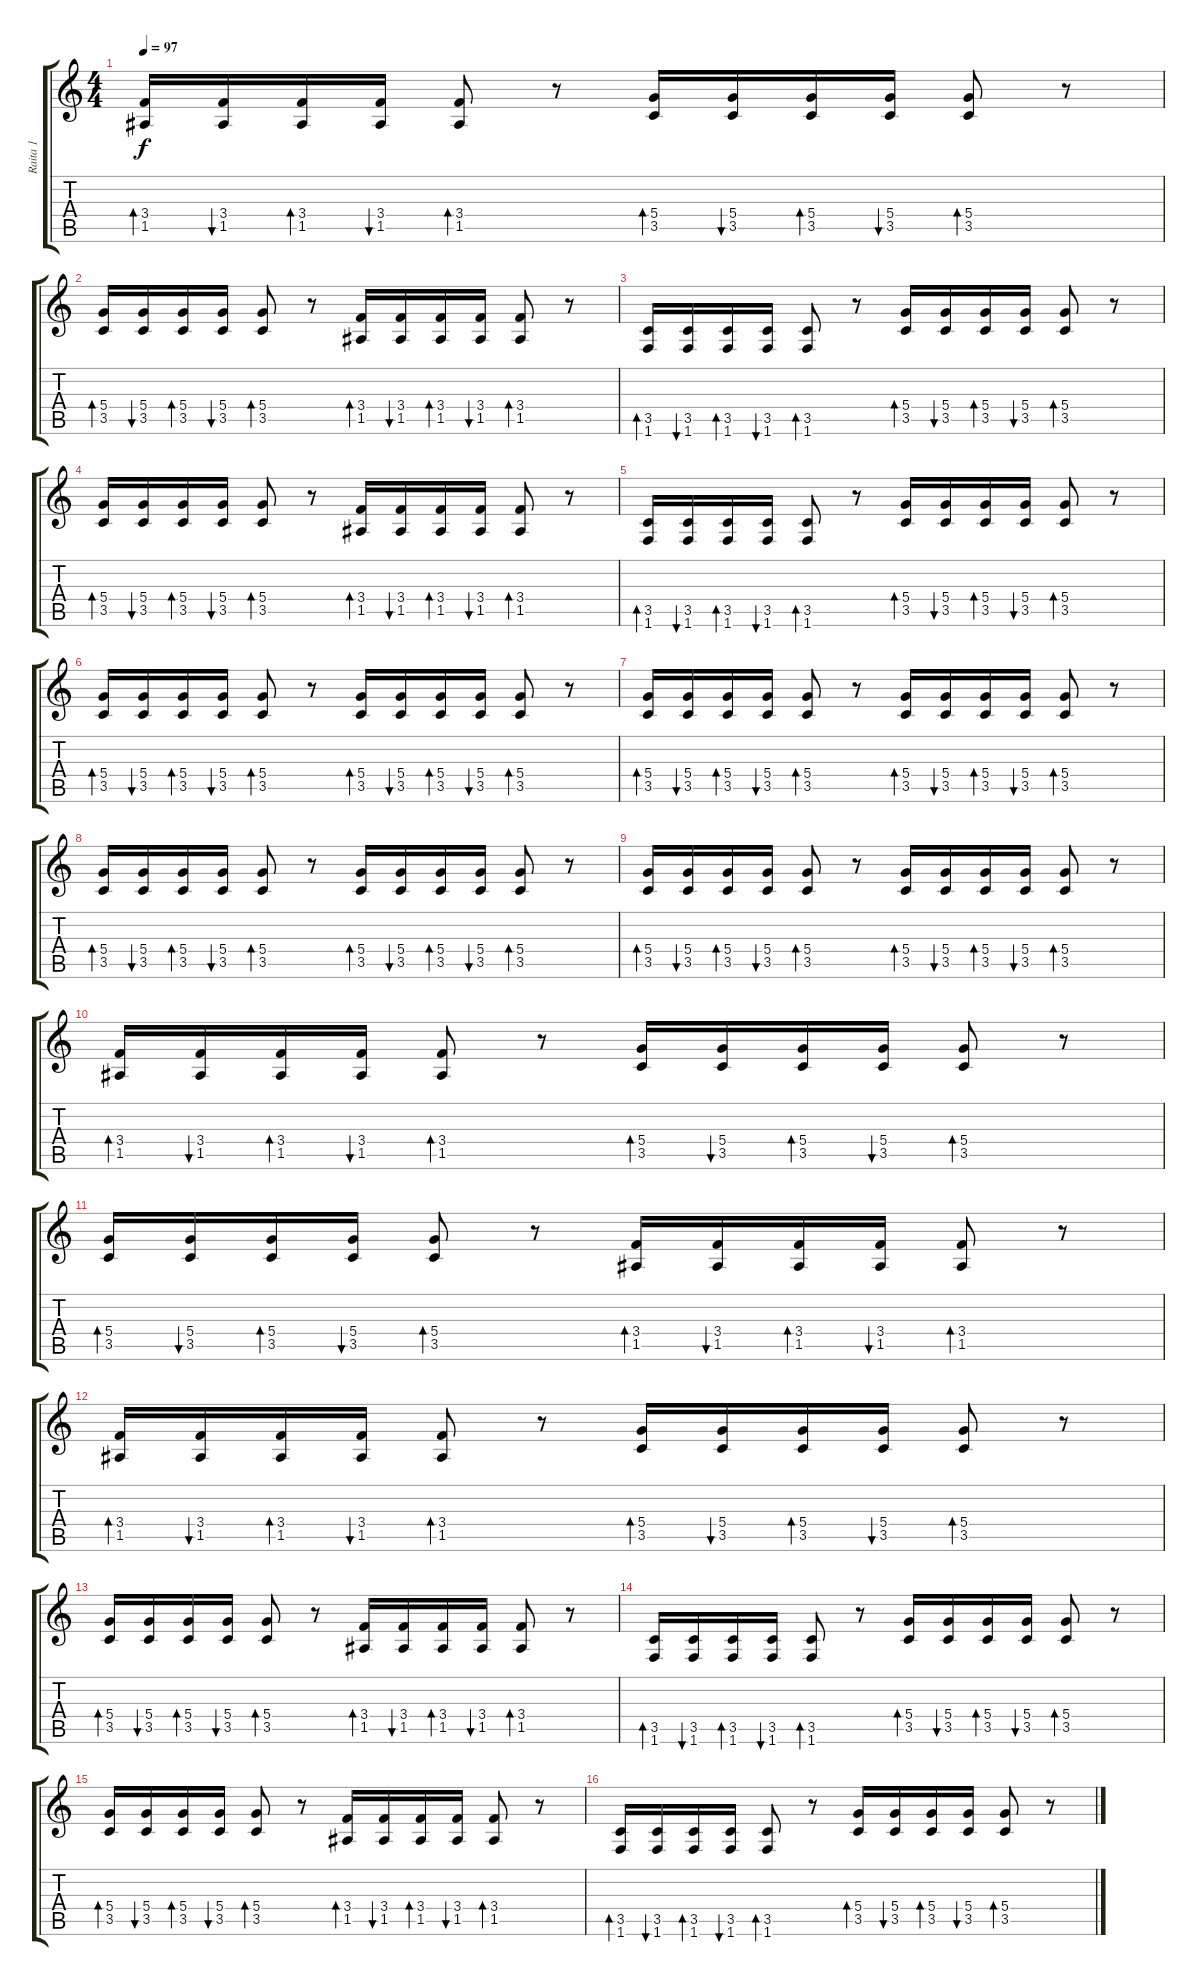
\track ("Raita 1" "Raita 1") {mute instrument distortionguitar}
\staff {score tabs}
\tuning (E4 B3 G3 D3 A2 E2) {hide}
\ts (4 4)
\tempo 97
\clef g2
\ks c
(3.4 1.5).16{bd 120 dy f} (3.4 1.5).16{bu 120} (3.4 1.5).16{bd 120} (3.4 1.5).16{bu 120} (3.4 1.5).8{bd 120} r.8 (5.4 3.5).16{bd 120} (5.4 3.5).16{bu 120} (5.4 3.5).16{bd 120} (5.4 3.5).16{bu 120} (5.4 3.5).8{bd 120} r.8 |
(5.4 3.5).16{bd 120} (5.4 3.5).16{bu 120} (5.4 3.5).16{bd 120} (5.4 3.5).16{bu 120} (5.4 3.5).8{bd 120} r.8 (3.4 1.5).16{bd 120} (3.4 1.5).16{bu 120} (3.4 1.5).16{bd 120} (3.4 1.5).16{bu 120} (3.4 1.5).8{bd 120} r.8 |
(3.5 1.6).16{bd 120} (3.5 1.6).16{bu 120} (3.5 1.6).16{bd 120} (3.5 1.6).16{bu 120} (3.5 1.6).8{bd 120} r.8 (5.4 3.5).16{bd 120} (5.4 3.5).16{bu 120} (5.4 3.5).16{bd 120} (5.4 3.5).16{bu 120} (5.4 3.5).8{bd 120} r.8 |
(5.4 3.5).16{bd 120} (5.4 3.5).16{bu 120} (5.4 3.5).16{bd 120} (5.4 3.5).16{bu 120} (5.4 3.5).8{bd 120} r.8 (3.4 1.5).16{bd 120} (3.4 1.5).16{bu 120} (3.4 1.5).16{bd 120} (3.4 1.5).16{bu 120} (3.4 1.5).8{bd 120} r.8 |
(3.5 1.6).16{bd 120} (3.5 1.6).16{bu 120} (3.5 1.6).16{bd 120} (3.5 1.6).16{bu 120} (3.5 1.6).8{bd 120} r.8 (5.4 3.5).16{bd 120} (5.4 3.5).16{bu 120} (5.4 3.5).16{bd 120} (5.4 3.5).16{bu 120} (5.4 3.5).8{bd 120} r.8 |
(5.4 3.5).16{bd 120} (5.4 3.5).16{bu 120} (5.4 3.5).16{bd 120} (5.4 3.5).16{bu 120} (5.4 3.5).8{bd 120} r.8 (5.4 3.5).16{bd 120} (5.4 3.5).16{bu 120} (5.4 3.5).16{bd 120} (5.4 3.5).16{bu 120} (5.4 3.5).8{bd 120} r.8 |
(5.4 3.5).16{bd 120} (5.4 3.5).16{bu 120} (5.4 3.5).16{bd 120} (5.4 3.5).16{bu 120} (5.4 3.5).8{bd 120} r.8 (5.4 3.5).16{bd 120} (5.4 3.5).16{bu 120} (5.4 3.5).16{bd 120} (5.4 3.5).16{bu 120} (5.4 3.5).8{bd 120} r.8 |
(5.4 3.5).16{bd 120} (5.4 3.5).16{bu 120} (5.4 3.5).16{bd 120} (5.4 3.5).16{bu 120} (5.4 3.5).8{bd 120} r.8 (5.4 3.5).16{bd 120} (5.4 3.5).16{bu 120} (5.4 3.5).16{bd 120} (5.4 3.5).16{bu 120} (5.4 3.5).8{bd 120} r.8 |
(5.4 3.5).16{bd 120} (5.4 3.5).16{bu 120} (5.4 3.5).16{bd 120} (5.4 3.5).16{bu 120} (5.4 3.5).8{bd 120} r.8 (5.4 3.5).16{bd 120} (5.4 3.5).16{bu 120} (5.4 3.5).16{bd 120} (5.4 3.5).16{bu 120} (5.4 3.5).8{bd 120} r.8 |
(3.4 1.5).16{bd 120} (3.4 1.5).16{bu 120} (3.4 1.5).16{bd 120} (3.4 1.5).16{bu 120} (3.4 1.5).8{bd 120} r.8 (5.4 3.5).16{bd 120} (5.4 3.5).16{bu 120} (5.4 3.5).16{bd 120} (5.4 3.5).16{bu 120} (5.4 3.5).8{bd 120} r.8 |
(5.4 3.5).16{bd 120} (5.4 3.5).16{bu 120} (5.4 3.5).16{bd 120} (5.4 3.5).16{bu 120} (5.4 3.5).8{bd 120} r.8 (3.4 1.5).16{bd 120} (3.4 1.5).16{bu 120} (3.4 1.5).16{bd 120} (3.4 1.5).16{bu 120} (3.4 1.5).8{bd 120} r.8 |
(3.4 1.5).16{bd 120} (3.4 1.5).16{bu 120} (3.4 1.5).16{bd 120} (3.4 1.5).16{bu 120} (3.4 1.5).8{bd 120} r.8 (5.4 3.5).16{bd 120} (5.4 3.5).16{bu 120} (5.4 3.5).16{bd 120} (5.4 3.5).16{bu 120} (5.4 3.5).8{bd 120} r.8 |
(5.4 3.5).16{bd 120} (5.4 3.5).16{bu 120} (5.4 3.5).16{bd 120} (5.4 3.5).16{bu 120} (5.4 3.5).8{bd 120} r.8 (3.4 1.5).16{bd 120} (3.4 1.5).16{bu 120} (3.4 1.5).16{bd 120} (3.4 1.5).16{bu 120} (3.4 1.5).8{bd 120} r.8 |
(3.5 1.6).16{bd 120} (3.5 1.6).16{bu 120} (3.5 1.6).16{bd 120} (3.5 1.6).16{bu 120} (3.5 1.6).8{bd 120} r.8 (5.4 3.5).16{bd 120} (5.4 3.5).16{bu 120} (5.4 3.5).16{bd 120} (5.4 3.5).16{bu 120} (5.4 3.5).8{bd 120} r.8 |
(5.4 3.5).16{bd 120} (5.4 3.5).16{bu 120} (5.4 3.5).16{bd 120} (5.4 3.5).16{bu 120} (5.4 3.5).8{bd 120} r.8 (3.4 1.5).16{bd 120} (3.4 1.5).16{bu 120} (3.4 1.5).16{bd 120} (3.4 1.5).16{bu 120} (3.4 1.5).8{bd 120} r.8 |
(3.5 1.6).16{bd 120} (3.5 1.6).16{bu 120} (3.5 1.6).16{bd 120} (3.5 1.6).16{bu 120} (3.5 1.6).8{bd 120} r.8 (5.4 3.5).16{bd 120} (5.4 3.5).16{bu 120} (5.4 3.5).16{bd 120} (5.4 3.5).16{bu 120} (5.4 3.5).8{bd 120} r.8
